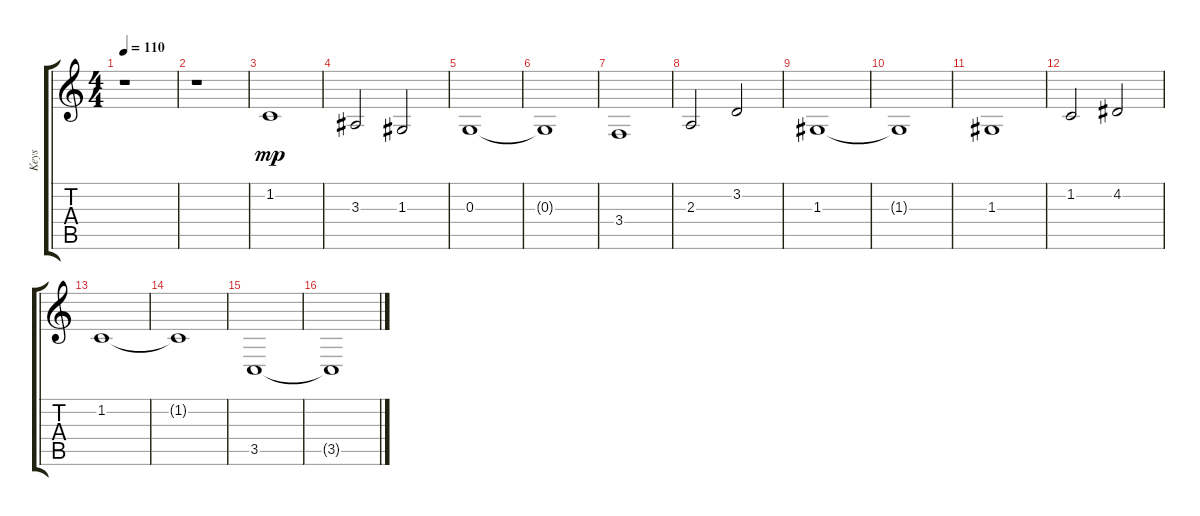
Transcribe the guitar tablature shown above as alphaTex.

\track ("Keys" "Keys") {instrument lead2sawtooth}
\staff {score tabs}
\tuning (E4 B3 G3 D3 A2 E2) {hide}
\ts (4 4)
\tempo 110
\clef g2
\ks c
r.1{dy mp} |
r.1 |
1.2.1 |
3.3.2 1.3.2 |
0.3.1 |
0.3{t}.1 |
3.4.1 |
2.3.2 3.2.2 |
1.3.1 |
1.3{t}.1 |
1.3.1 |
1.2.2 4.2.2 |
1.2.1 |
1.2{t}.1 |
3.5.1 |
3.5{t}.1
